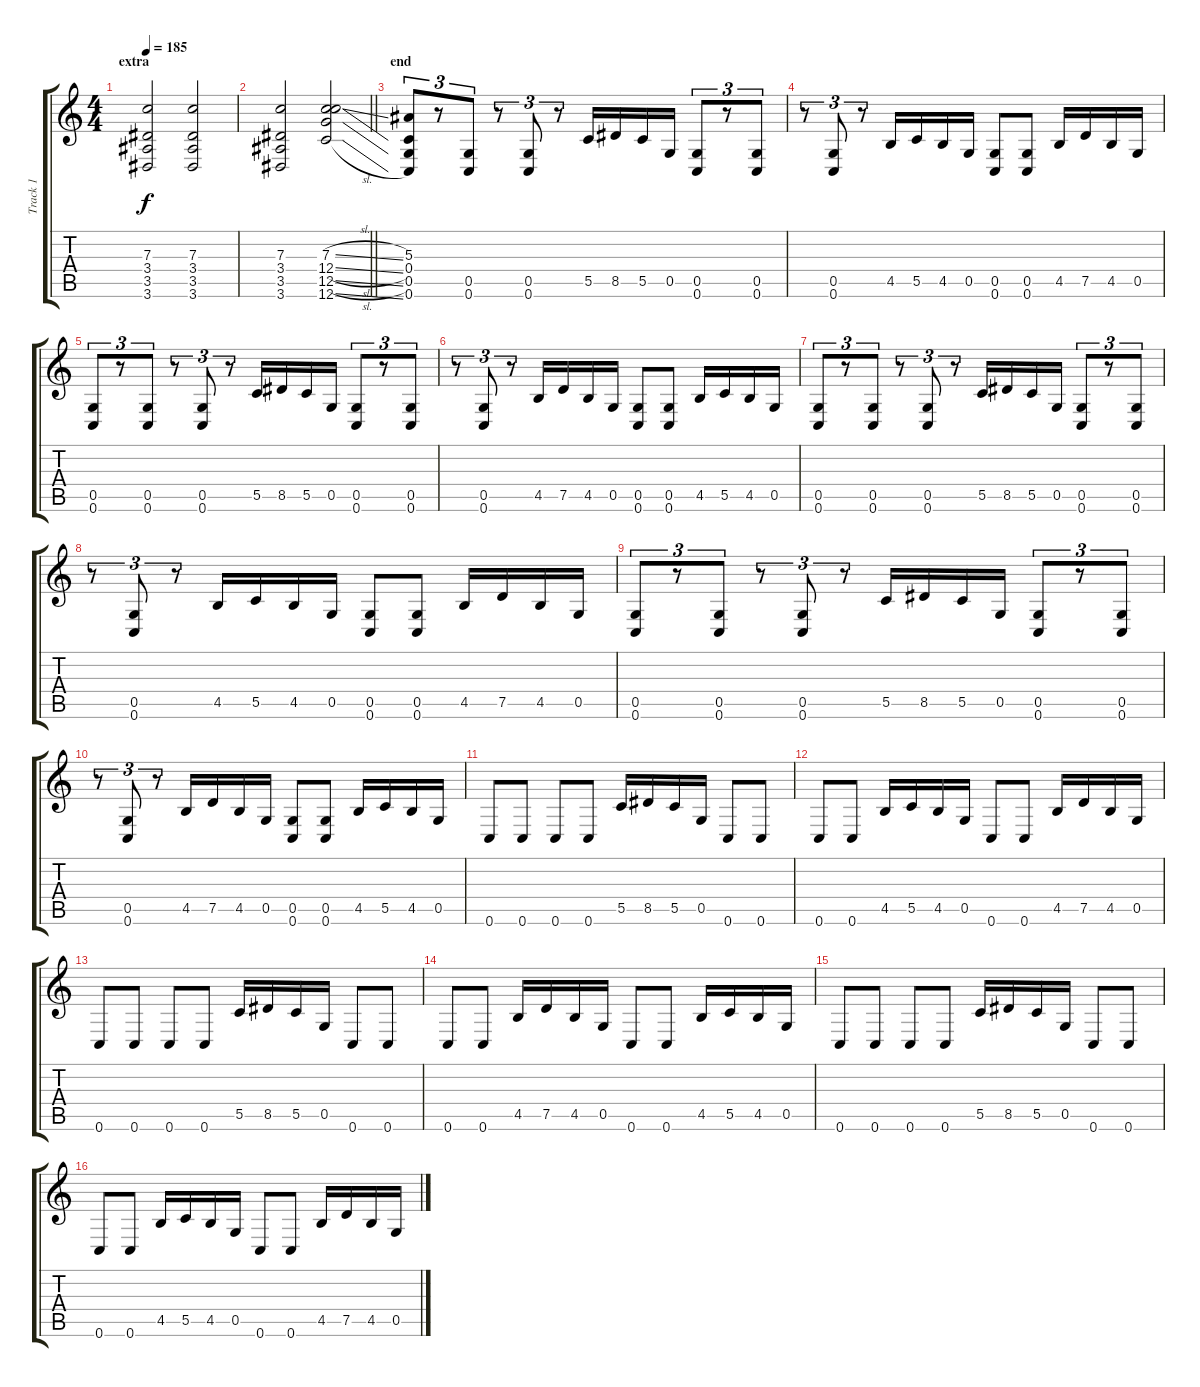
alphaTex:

\track ("Track 1" "Track 1") {instrument distortionguitar}
\staff {score tabs}
\tuning (D4 A3 F3 C3 G2 C2) {hide}
\ts (4 4)
\section ("" "extra")
\tempo 185
\clef g2
\ks c
(7.3 3.4 3.5 3.6).2{dy f} (7.3 3.4 3.5 3.6).2 |
\barLineRight lightlight
(7.3 3.4 3.5 3.6).2 (7.3{sl} 12.4{sl} 12.5{sl} 12.6{sl}).2 |
\section ("" "end")
(5.3 0.4 0.5 0.6).8{tu (3 2)} r.8{tu (3 2)} (0.5 0.6).8{tu (3 2)} r.8{tu (3 2)} (0.5 0.6).8{tu (3 2)} r.8{tu (3 2)} 5.5.16 8.5.16 5.5.16 0.5.16 (0.5 0.6).8{tu (3 2)} r.8{tu (3 2)} (0.5 0.6).8{tu (3 2)} |
r.8{tu (3 2)} (0.5 0.6).8{tu (3 2)} r.8{tu (3 2)} 4.5.16 5.5.16 4.5.16 0.5.16 (0.5 0.6).8 (0.5 0.6).8 4.5.16 7.5.16 4.5.16 0.5.16 |
(0.5 0.6).8{tu (3 2)} r.8{tu (3 2)} (0.5 0.6).8{tu (3 2)} r.8{tu (3 2)} (0.5 0.6).8{tu (3 2)} r.8{tu (3 2)} 5.5.16 8.5.16 5.5.16 0.5.16 (0.5 0.6).8{tu (3 2)} r.8{tu (3 2)} (0.5 0.6).8{tu (3 2)} |
r.8{tu (3 2)} (0.5 0.6).8{tu (3 2)} r.8{tu (3 2)} 4.5.16 7.5.16 4.5.16 0.5.16 (0.5 0.6).8 (0.5 0.6).8 4.5.16 5.5.16 4.5.16 0.5.16 |
(0.5 0.6).8{tu (3 2)} r.8{tu (3 2)} (0.5 0.6).8{tu (3 2)} r.8{tu (3 2)} (0.5 0.6).8{tu (3 2)} r.8{tu (3 2)} 5.5.16 8.5.16 5.5.16 0.5.16 (0.5 0.6).8{tu (3 2)} r.8{tu (3 2)} (0.5 0.6).8{tu (3 2)} |
r.8{tu (3 2)} (0.5 0.6).8{tu (3 2)} r.8{tu (3 2)} 4.5.16 5.5.16 4.5.16 0.5.16 (0.5 0.6).8 (0.5 0.6).8 4.5.16 7.5.16 4.5.16 0.5.16 |
(0.5 0.6).8{tu (3 2)} r.8{tu (3 2)} (0.5 0.6).8{tu (3 2)} r.8{tu (3 2)} (0.5 0.6).8{tu (3 2)} r.8{tu (3 2)} 5.5.16 8.5.16 5.5.16 0.5.16 (0.5 0.6).8{tu (3 2)} r.8{tu (3 2)} (0.5 0.6).8{tu (3 2)} |
r.8{tu (3 2)} (0.5 0.6).8{tu (3 2)} r.8{tu (3 2)} 4.5.16 7.5.16 4.5.16 0.5.16 (0.5 0.6).8 (0.5 0.6).8 4.5.16 5.5.16 4.5.16 0.5.16 |
0.6.8 0.6.8 0.6.8 0.6.8 5.5.16 8.5.16 5.5.16 0.5.16 0.6.8 0.6.8 |
0.6.8 0.6.8 4.5.16 5.5.16 4.5.16 0.5.16 0.6.8 0.6.8 4.5.16 7.5.16 4.5.16 0.5.16 |
0.6.8 0.6.8 0.6.8 0.6.8 5.5.16 8.5.16 5.5.16 0.5.16 0.6.8 0.6.8 |
0.6.8 0.6.8 4.5.16 7.5.16 4.5.16 0.5.16 0.6.8 0.6.8 4.5.16 5.5.16 4.5.16 0.5.16 |
0.6.8 0.6.8 0.6.8 0.6.8 5.5.16 8.5.16 5.5.16 0.5.16 0.6.8 0.6.8 |
0.6.8 0.6.8 4.5.16 5.5.16 4.5.16 0.5.16 0.6.8 0.6.8 4.5.16 7.5.16 4.5.16 0.5.16
